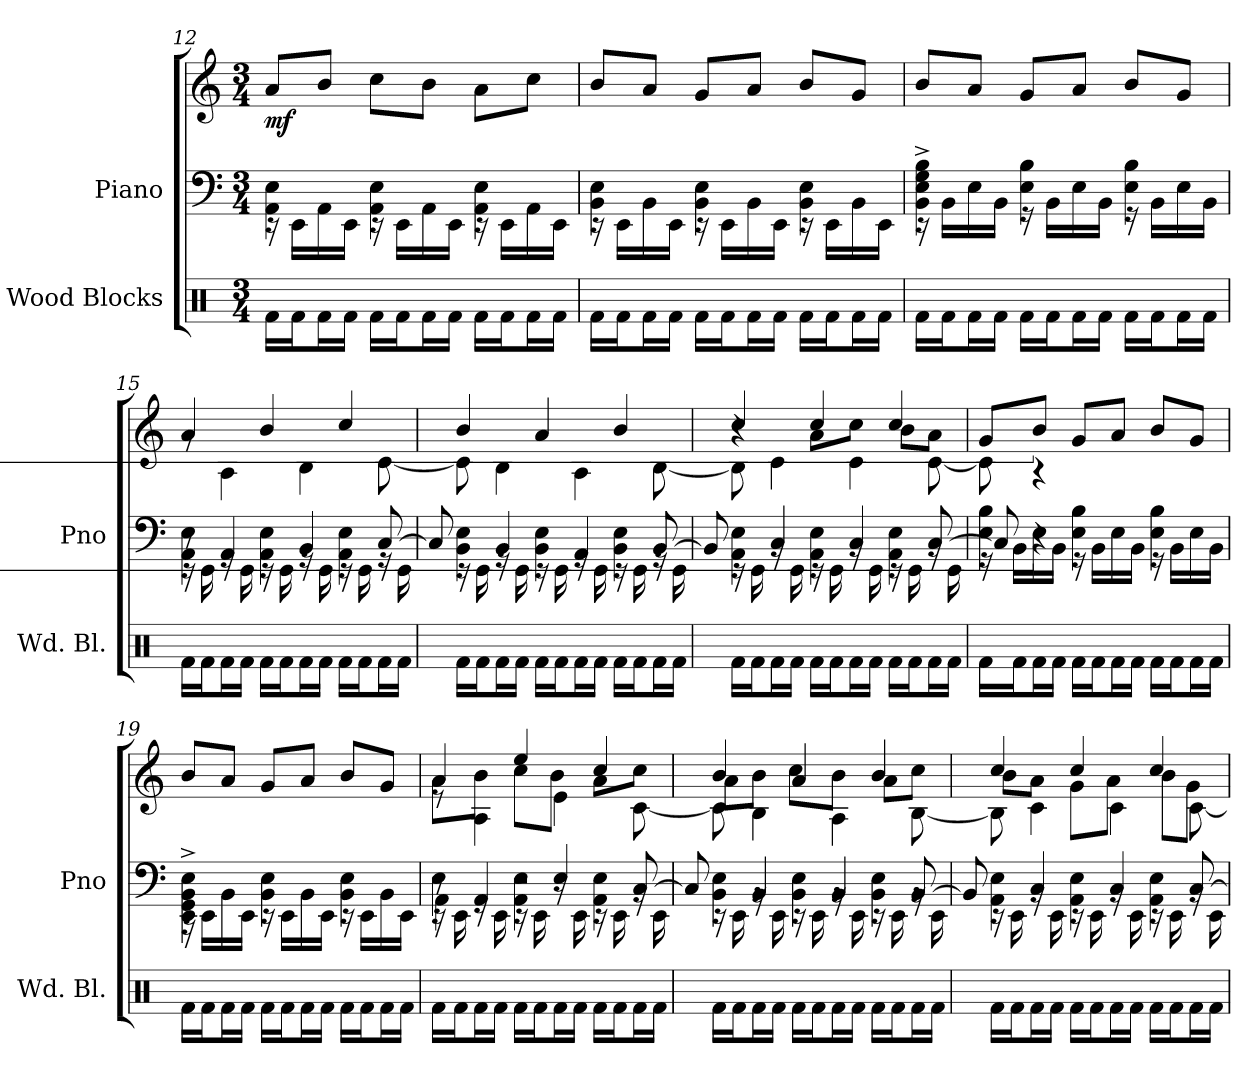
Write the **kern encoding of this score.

**kern	**kern	**kern	**dynam
*part2	*part1	*part1	*part1
*staff3	*staff2	*staff1	*staff1/2
*I"Wood Blocks	*I"Piano	*	*
*I'Wd. Bl.	*I'Pno	*	*
*clefX	*clefF4	*clefG2	*
*k[]	*k[]	*k[]	*
*M3/4	*M3/4	*M3/4	*
=12	=12	=12	=12
*	*^	*	*
!	!	!	!	!LO:DY:b
16Rf\LL	4AA\ 4E\	16rEE	8a/L	mf
16Rf\J	.	16EE\LL	.	.
16Rf\L	.	16AA\	8b/J	.
16Rf\JJ	.	16EE\JJ	.	.
16Rf\LL	4AA\ 4E\	16rEE	8cc\L	.
16Rf\J	.	16EE\LL	.	.
16Rf\L	.	16AA\	8b\J	.
16Rf\JJ	.	16EE\JJ	.	.
16Rf\LL	4AA\ 4E\	16rEE	8a\L	.
16Rf\J	.	16EE\LL	.	.
16Rf\L	.	16AA\	8cc\J	.
16Rf\JJ	.	16EE\JJ	.	.
!!LO:LB:g=z
=13	=13	=13	=13	=13
16Rf\LL	4BB\ 4E\	16rEE	8b/L	.
16Rf\J	.	16EE\LL	.	.
16Rf\L	.	16BB\	8a/J	.
16Rf\JJ	.	16EE\JJ	.	.
16Rf\LL	4BB\ 4E\	16rEE	8g/L	.
16Rf\J	.	16EE\LL	.	.
16Rf\L	.	16BB\	8a/J	.
16Rf\JJ	.	16EE\JJ	.	.
16Rf\LL	4BB\ 4E\	16rEE	8b/L	.
16Rf\J	.	16EE\LL	.	.
16Rf\L	.	16BB\	8g/J	.
16Rf\JJ	.	16EE\JJ	.	.
=14	=14	=14	=14	=14
16Rf\LL	4BB\^ 4E\^ 4G\^ 4B\^	16rEE	8b/L	.
16Rf\J	.	16BB\LL	.	.
16Rf\L	.	16E\	8a/J	.
16Rf\JJ	.	16BB\JJ	.	.
16Rf\LL	4E\ 4B\	16rGG	8g/L	.
16Rf\J	.	16BB\LL	.	.
16Rf\L	.	16E\	8a/J	.
16Rf\JJ	.	16BB\JJ	.	.
16Rf\LL	4E\ 4B\	16rGG	8b/L	.
16Rf\J	.	16BB\LL	.	.
16Rf\L	.	16E\	8g/J	.
16Rf\JJ	.	16BB\JJ	.	.
=15	=15	=15	=15	=15
*	*	*^	*^	*
16Rf\LL	4AA\ 4E\	16rEE	8r	4a/	8rg	.
16Rf\J	.	16EE\	.	.	.	.
16Rf\L	.	16rGG	4AA/	.	4A\	.
16Rf\JJ	.	16EE\	.	.	.	.
16Rf\LL	4AA\ 4E\	16rEE	.	4b/	.	.
16Rf\J	.	16EE\	.	.	.	.
16Rf\L	.	16rGG	4BB/	.	4B\	.
16Rf\JJ	.	16EE\	.	.	.	.
16Rf\LL	4AA\ 4E\	16rEE	.	4cc/	.	.
16Rf\J	.	16EE\	.	.	.	.
16Rf\L	.	16rGG	[8C/	.	[8c\	.
16Rf\JJ	.	16EE\	.	.	.	.
!!LO:LB:g=z	!!
=16	=16	=16	=16	=16	=16	=16
16Rf\LL	4BB\ 4E\	16rEE	8C/]	4b/	8c\]	.
16Rf\J	.	16EE\	.	.	.	.
16Rf\L	.	16rGG	4BB/	.	4B\	.
16Rf\JJ	.	16EE\	.	.	.	.
16Rf\LL	4BB\ 4E\	16rEE	.	4a/	.	.
16Rf\J	.	16EE\	.	.	.	.
16Rf\L	.	16rGG	4AA/	.	4A\	.
16Rf\JJ	.	16EE\	.	.	.	.
16Rf\LL	4BB\ 4E\	16rEE	.	4b/	.	.
16Rf\J	.	16EE\	.	.	.	.
16Rf\L	.	16rGG	[8BB/	.	[8B\	.
16Rf\JJ	.	16EE\	.	.	.	.
=17	=17	=17	=17	=17	=17	=17
*	*	*	*	*	*^	*
16Rf\LL	4AA\ 4E\	16rEE	8BB/]	4cc/	8B\]	4r	.
16Rf\J	.	16EE\	.	.	.	.	.
16Rf\L	.	16rBB	4C/	.	4c\	.	.
16Rf\JJ	.	16EE\	.	.	.	.	.
16Rf\LL	4AA\ 4E\	16rEE	.	4cc/	.	8a\L	.
16Rf\J	.	16EE\	.	.	.	.	.
16Rf\L	.	16rBB	4C/	.	4c\	8cc\J	.
16Rf\JJ	.	16EE\	.	.	.	.	.
16Rf\LL	4AA\ 4E\	16rEE	.	4cc/	.	8b\L	.
16Rf\J	.	16EE\	.	.	.	.	.
16Rf\L	.	16rBB	[8C/	.	[8c\	8a\J	.
16Rf\JJ	.	16EE\	.	.	.	.	.
*	*	*	*	*	*v	*v	*
=18	=18	=18	=18	=18	=18	=18
16Rf\LL	4E\ 4B\	16rGG	8C/]	8g/L	8c\]	.
16Rf\J	.	16BB\LL	.	.	.	.
!	!	!	!LO:N:vis=2.	!	!LO:N:vis=2.	!
16Rf\L	.	16E\	8%5r	8b/J	8%5r	.
16Rf\JJ	.	16BB\JJ	.	.	.	.
16Rf\LL	4E\ 4B\	16rGG	.	8g/L	.	.
16Rf\J	.	16BB\LL	.	.	.	.
16Rf\L	.	16E\	.	8a/J	.	.
16Rf\JJ	.	16BB\JJ	.	.	.	.
16Rf\LL	4E\ 4B\	16rGG	.	8b/L	.	.
16Rf\J	.	16BB\LL	.	.	.	.
16Rf\L	.	16E\	.	8g/J	.	.
16Rf\JJ	.	16BB\JJ	.	.	.	.
*	*	*v	*v	*	*	*
*	*	*	*v	*v	*
!!LO:PB:g=z
=19	=19	=19	=19	=19
16Rf\LL	4EE\^ 4GG\^ 4BB\^ 4E\^	16rCC	8b/L	.
16Rf\J	.	16EE\LL	.	.
16Rf\L	.	16BB\	8a/J	.
16Rf\JJ	.	16EE\JJ	.	.
16Rf\LL	4BB\ 4E\	16rEE	8g/L	.
16Rf\J	.	16EE\LL	.	.
16Rf\L	.	16BB\	8a/J	.
16Rf\JJ	.	16EE\JJ	.	.
16Rf\LL	4BB\ 4E\	16rEE	8b/L	.
16Rf\J	.	16EE\LL	.	.
16Rf\L	.	16BB\	8g/J	.
16Rf\JJ	.	16EE\JJ	.	.
=20	=20	=20	=20	=20
*	*^	*	*^	*
*	*	*	*^	*	*^	*
16Rf\LL	4E\	16rEE	8r	4AA\	4a/	8re	8a\L	.
16Rf\J	.	16EE\	.	.	.	.	.	.
16Rf\L	.	16rGG	4AA/	.	.	4A\	8b\J	.
16Rf\JJ	.	16EE\	.	.	.	.	.	.
16Rf\LL	4AA\ 4E\	16rEE	.	2r	4ee/	.	8cc\L	.
16Rf\J	.	16EE\	.	.	.	.	.	.
16Rf\L	.	16r	4E/	.	.	4e\	8b\J	.
16Rf\JJ	.	16EE\	.	.	.	.	.	.
16Rf\LL	4AA\ 4E\	16rEE	.	.	4cc/	.	8a\L	.
16Rf\J	.	16EE\	.	.	.	.	.	.
16Rf\L	.	16rBB	[8C/	.	.	[8c\	8cc\J	.
16Rf\JJ	.	16EE\	.	.	.	.	.	.
*	*	*	*v	*v	*	*	*	*
=21	=21	=21	=21	=21	=21	=21	=21
16Rf\LL	4BB\ 4E\	16rEE	8C/]	4b/	8c\]	8a\L	.
16Rf\J	.	16EE\	.	.	.	.	.
16Rf\L	.	16rBB	4BB/	.	4B\	8b\J	.
16Rf\JJ	.	16EE\	.	.	.	.	.
16Rf\LL	4BB\ 4E\	16rEE	.	4a/	.	8cc\L	.
16Rf\J	.	16EE\	.	.	.	.	.
16Rf\L	.	16rBB	4BB/	.	4A\	8b\J	.
16Rf\JJ	.	16EE\	.	.	.	.	.
16Rf\LL	4BB\ 4E\	16rEE	.	4b/	.	8a\L	.
16Rf\J	.	16EE\	.	.	.	.	.
16Rf\L	.	16rBB	[8BB/	.	[8B\	8cc\J	.
16Rf\JJ	.	16EE\	.	.	.	.	.
!!LO:LB:g=z	!!	!!
=22	=22	=22	=22	=22	=22	=22	=22
16Rf\LL	4AA\ 4E\	16rEE	8BB/]	4cc/	8B\]	8b\L	.
16Rf\J	.	16EE\	.	.	.	.	.
16Rf\L	.	16rBB	4C/	.	4c\	8a\J	.
16Rf\JJ	.	16EE\	.	.	.	.	.
16Rf\LL	4AA\ 4E\	16rEE	.	4cc/	.	8g\L	.
16Rf\J	.	16EE\	.	.	.	.	.
16Rf\L	.	16rBB	4C/	.	4c\	8a\J	.
16Rf\JJ	.	16EE\	.	.	.	.	.
16Rf\LL	4AA\ 4E\	16rEE	.	4cc/	.	8b\L	.
16Rf\J	.	16EE\	.	.	.	.	.
16Rf\L	.	16rBB	[8C/	.	[8c\	8g\J	.
16Rf\JJ	.	16EE\	.	.	.	.	.
*	*v	*v	*v	*	*	*	*
*	*	*v	*v	*v	*
=	=	=	=
*-	*-	*-	*-
